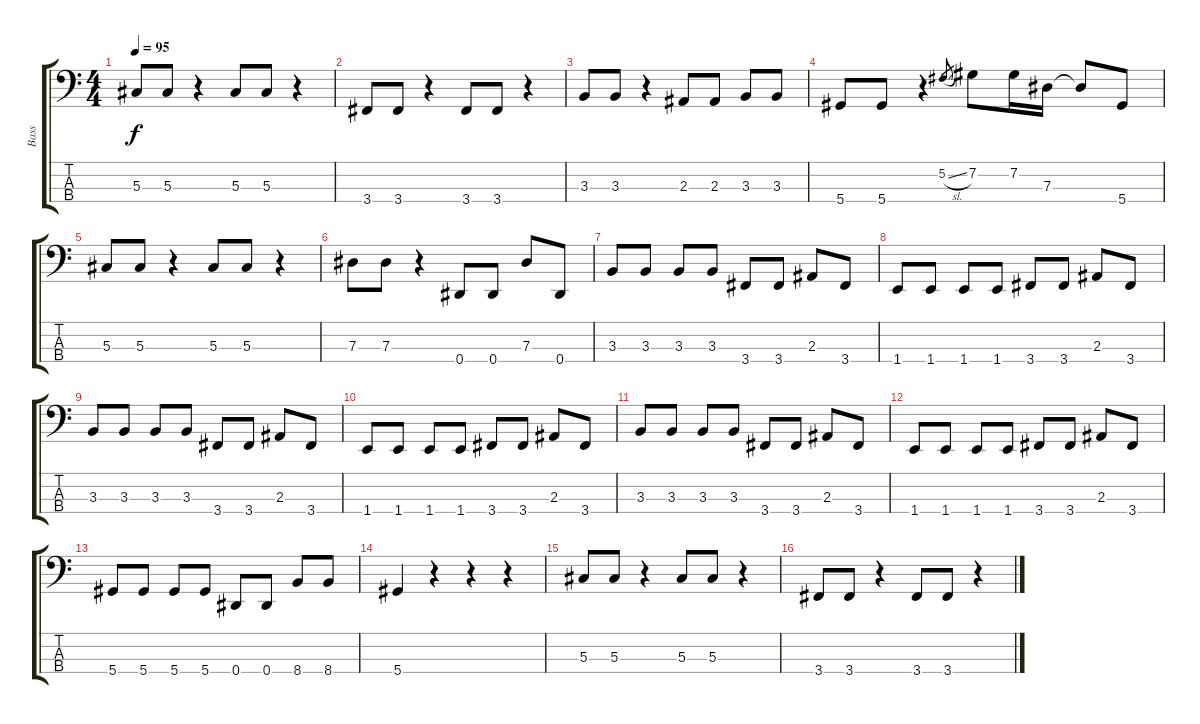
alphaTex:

\track ("Bass" "Bass") {instrument electricbassfinger}
\staff {score tabs}
\tuning (Gb2 Db2 Ab1 Eb1) {hide}
\ts (4 4)
\tempo 95
\clef f4
\ks c
5.3.8{dy f} 5.3.8 r.4 5.3.8 5.3.8 r.4 |
3.4.8 3.4.8 r.4 3.4.8 3.4.8 r.4 |
3.3.8 3.3.8 r.4 2.3.8 2.3.8 3.3.8 3.3.8 |
5.4.8 5.4.8 r.4 5.2{sl}.8{gr} 7.2.8 7.2.16 7.3.16 7.3{t}.8 5.4.8 |
5.3.8 5.3.8 r.4 5.3.8 5.3.8 r.4 |
7.3.8 7.3.8 r.4 0.4.8 0.4.8 7.3.8 0.4.8 |
3.3.8 3.3.8 3.3.8 3.3.8 3.4.8 3.4.8 2.3.8 3.4.8 |
1.4.8 1.4.8 1.4.8 1.4.8 3.4.8 3.4.8 2.3.8 3.4.8 |
3.3.8 3.3.8 3.3.8 3.3.8 3.4.8 3.4.8 2.3.8 3.4.8 |
1.4.8 1.4.8 1.4.8 1.4.8 3.4.8 3.4.8 2.3.8 3.4.8 |
3.3.8 3.3.8 3.3.8 3.3.8 3.4.8 3.4.8 2.3.8 3.4.8 |
1.4.8 1.4.8 1.4.8 1.4.8 3.4.8 3.4.8 2.3.8 3.4.8 |
5.4.8 5.4.8 5.4.8 5.4.8 0.4.8 0.4.8 8.4.8 8.4.8 |
5.4.4 r.4 r.4 r.4 |
5.3.8 5.3.8 r.4 5.3.8 5.3.8 r.4 |
3.4.8 3.4.8 r.4 3.4.8 3.4.8 r.4
